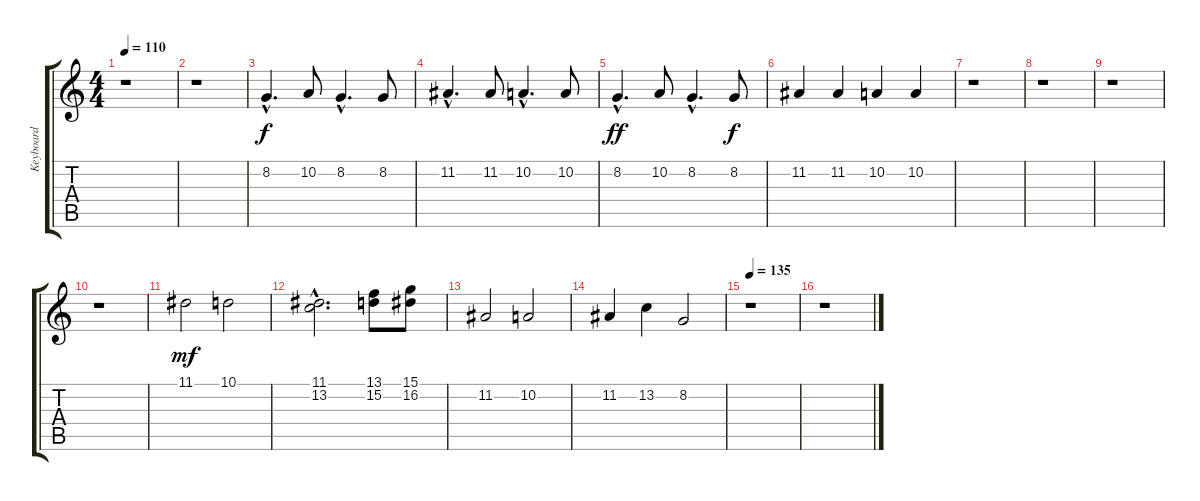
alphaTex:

\track ("Keyboard" "Keyboard") {instrument choiraahs}
\staff {score tabs}
\tuning (E4 B3 G3 D3 A2 E2) {hide}
\ts (4 4)
\tempo 110
\clef g2
\ks c
r.1{dy f} |
r.1 |
8.2{hac}.4{d} 10.2.8 8.2{hac}.4{d} 8.2.8 |
11.2{hac}.4{d} 11.2.8 10.2{hac}.4{d} 10.2.8 |
8.2{hac}.4{d dy ff} 10.2.8 8.2{hac}.4{d} 8.2.8{dy f} |
11.2.4 11.2.4 10.2.4 10.2.4 |
r.1 |
r.1 |
r.1 |
r.1 |
11.1.2{dy mf} 10.1.2 |
(11.1{hac} 13.2{hac}).2{d} (13.1 15.2).8 (15.1 16.2).8 |
11.2.2 10.2.2 |
11.2.4 13.2.4 8.2.2 |
\tempo 135
r.1 |
r.1
